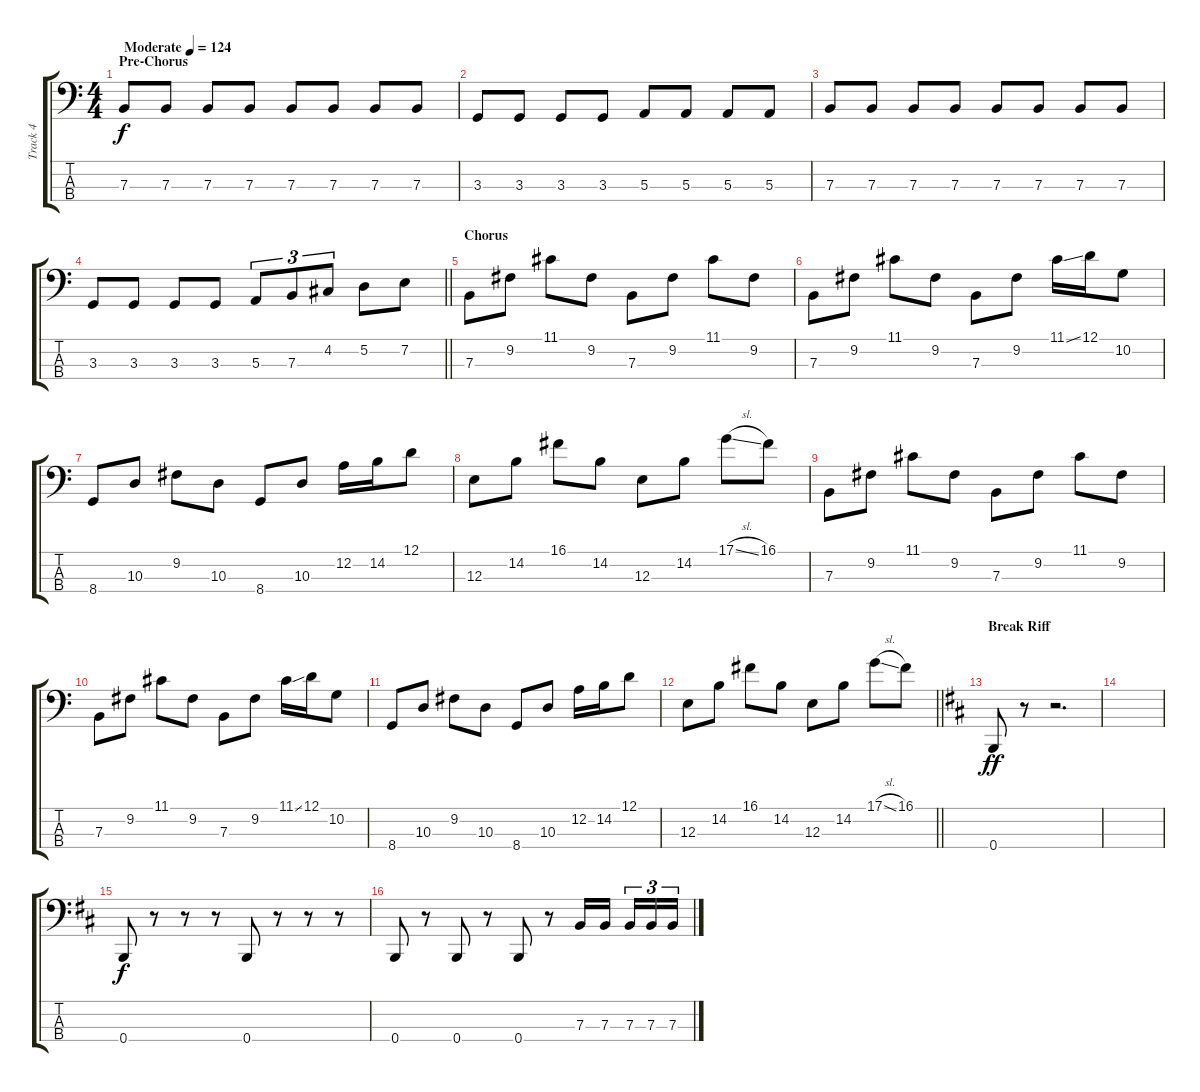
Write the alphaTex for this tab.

\track ("Track 4" "Track 4") {instrument synthbass2}
\staff {score tabs}
\tuning (D2 A1 E1 B0) {hide}
\ts (4 4)
\section ("" "Pre-Chorus")
\tempo (124 "Moderate")
\clef f4
\ks c
7.3.8{dy f instrument synthbass2} 7.3.8 7.3.8 7.3.8 7.3.8 7.3.8 7.3.8 7.3.8 |
3.3.8 3.3.8 3.3.8 3.3.8 5.3.8 5.3.8 5.3.8 5.3.8 |
7.3.8 7.3.8 7.3.8 7.3.8 7.3.8 7.3.8 7.3.8 7.3.8 |
\barLineRight lightlight
3.3.8 3.3.8 3.3.8 3.3.8 5.3.8{tu (3 2)} 7.3.8{tu (3 2)} 4.2.8{tu (3 2)} 5.2.8 7.2.8 |
\section ("" "Chorus")
7.3.8 9.2.8 11.1.8 9.2.8 7.3.8 9.2.8 11.1.8 9.2.8 |
7.3.8 9.2.8 11.1.8 9.2.8 7.3.8 9.2.8 11.1{ss}.16 12.1.16 10.2.8 |
8.4.8 10.3.8 9.2.8 10.3.8 8.4.8 10.3.8 12.2.16 14.2.16 12.1.8 |
12.3.8 14.2.8 16.1.8 14.2.8 12.3.8 14.2.8 17.1{sl}.8 16.1.8 |
7.3.8 9.2.8 11.1.8 9.2.8 7.3.8 9.2.8 11.1.8 9.2.8 |
7.3.8 9.2.8 11.1.8 9.2.8 7.3.8 9.2.8 11.1{ss}.16 12.1.16 10.2.8 |
8.4.8 10.3.8 9.2.8 10.3.8 8.4.8 10.3.8 12.2.16 14.2.16 12.1.8 |
\barLineRight lightlight
12.3.8 14.2.8 16.1.8 14.2.8 12.3.8 14.2.8 17.1{sl}.8 16.1.8 |
\section ("" "Break Riff")
\ks bminor
0.4.8{dy ff} r.8 r.2{d} |
|
0.4.8{dy f} r.8 r.8 r.8 0.4.8 r.8 r.8 r.8 |
0.4.8 r.8 0.4.8 r.8 0.4.8 r.8 7.3.16 7.3.16{beam splitsecondary} 7.3.16{tu (3 2)} 7.3.16{tu (3 2)} 7.3.16{tu (3 2)}
